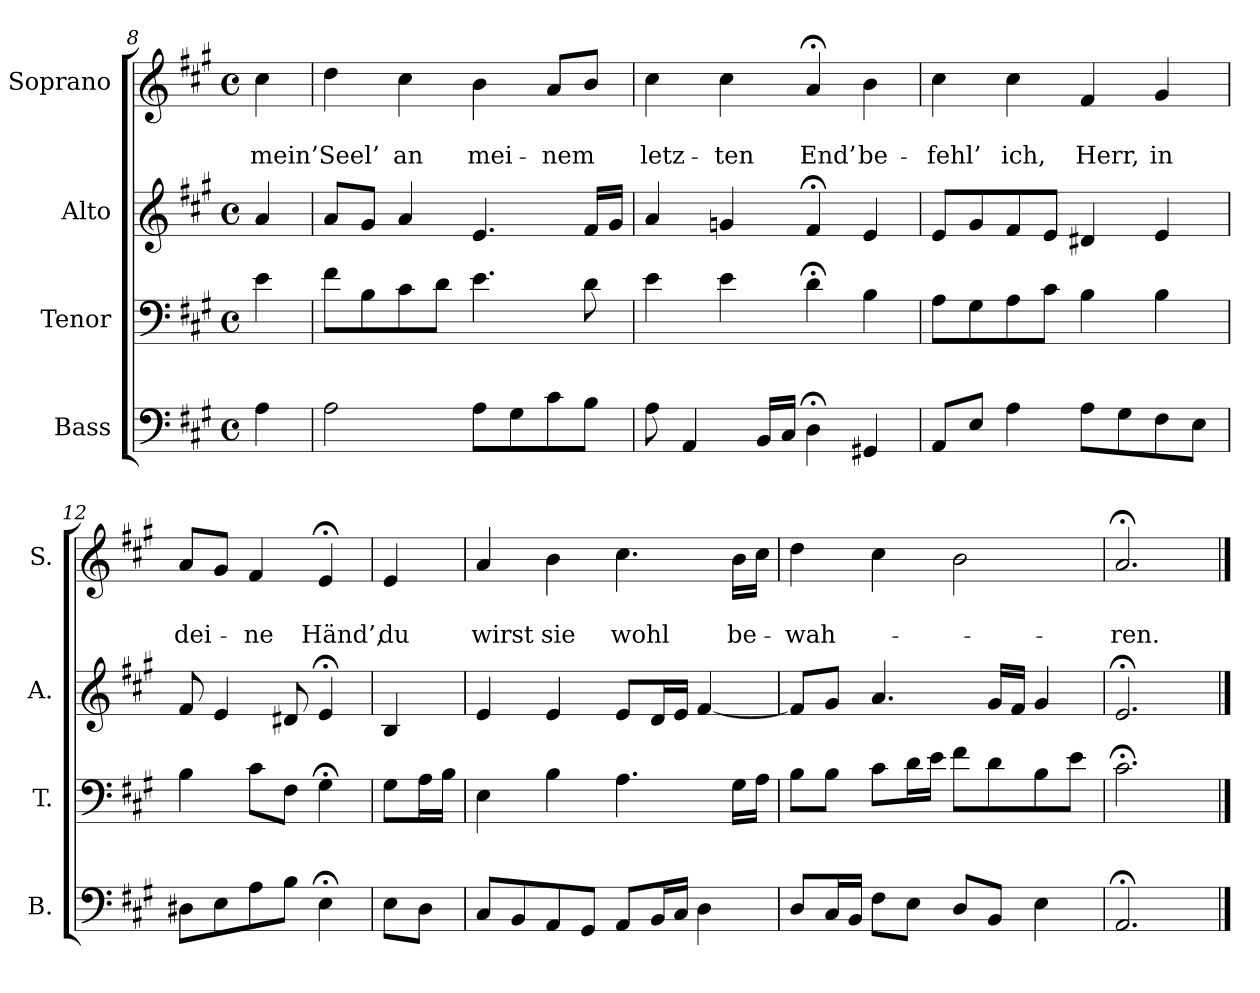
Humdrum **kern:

**kern	**kern	**kern	**kern	**text	**text
*part4	*part3	*part2	*part1	*part1	*part1
*staff4	*staff3	*staff2	*staff1	*staff1	*staff1
*I"Bass	*I"Tenor	*I"Alto	*I"Soprano	*	*
*I'B.	*I'T.	*I'A.	*I'S.	*	*
!!LO:PB:g=z
*clefF4	*clefF4	*clefG2	*clefG2	*	*
*k[f#c#g#]	*k[f#c#g#]	*k[f#c#g#]	*k[f#c#g#]	*	*
*A:	*A:	*A:	*A:	*	*
*M4/4	*M4/4	*M4/4	*M4/4	*	*
*met(c)	*met(c)	*met(c)	*met(c)	*	*
=8a	=8a	=8a	=8a	=8a	=8a
4A\	4e\	4a/	4cc#\	.	mein’
=9	=9	=9	=9	=9	=9
2A\	8f#\L	8a/L	4dd\	.	Seel’
.	8B\	8g#/J	.	.	.
.	8c#\	4a/	4cc#\	.	an
.	8d\J	.	.	.	.
8A\L	4.e\	4.e/	4b\	.	mei-
8G#\	.	.	.	.	.
8c#\	.	.	8a/L	.	-nem
8B\J	8d\	16f#/LL	8b/J	.	.
.	.	16g#/JJ	.	.	.
=10	=10	=10	=10	=10	=10
8A\	4e\	4a/	4cc#\	.	letz-
4AA/	.	.	.	.	.
.	4e\	4gn/	4cc#\	.	-ten
16BB/LL	.	.	.	.	.
16C#/JJ	.	.	.	.	.
4D;<\	4d;<\	4f#;</	4a;</	.	End’
4GG#X/	4B\	4e/	4b\	.	be-
=11	=11	=11	=11	=11	=11
8AA/L	8A\L	8e/L	4cc#\	.	-fehl’
8E/J	8G#\	8g#/	.	.	.
4A\	8A\	8f#/	4cc#\	.	ich,
.	8c#\J	8e/J	.	.	.
8A\L	4B\	4d#X/	4f#/	.	Herr,
8G#\	.	.	.	.	.
8F#\	4B\	4e/	4g#/	.	in
8E\J	.	.	.	.	.
=12	=12	=12	=12	=12	=12
8D#X\L	4B\	8f#/	8a/L	.	dei-
8E\	.	4e/	8g#/J	.	.
8A\	8c#\L	.	4f#/	.	-ne
8B\J	8F#\J	8d#X/	.	.	.
4E;<\	4G#;<\	4e;</	4e;</	.	Händ’,
!!LO:LB:g=z
=12a	=12a	=12a	=12a	=12a	=12a
8E\L	8G#\L	4B/	4e/	.	du
8D\J	16A\L	.	.	.	.
.	16B\JJ	.	.	.	.
=13	=13	=13	=13	=13	=13
8C#/L	4E\	4e/	4a/	.	wirst
8BB/	.	.	.	.	.
8AA/	4B\	4e/	4b\	.	sie
8GG#/J	.	.	.	.	.
8AA/L	4.A\	8e/L	4.cc#\	.	wohl
16BB/L	.	16d/L	.	.	.
16C#/JJ	.	16e/JJ	.	.	.
4D\	.	[4f#/	.	.	.
.	16G#\LL	.	16b\LL	.	be-
.	16A\JJ	.	16cc#\JJ	.	.
=14	=14	=14	=14	=14	=14
8D/L	8B\L	8f#/L]	4dd\	.	-wah-
16C#/L	8B\J	8g#/J	.	.	.
16BB/JJ	.	.	.	.	.
8F#\L	8c#\L	4.a/	4cc#\	.	.
8E\J	16d\L	.	.	.	.
.	16e\JJ	.	.	.	.
8D/L	8f#\L	.	2b\	.	.
8BB/J	8d\	16g#/LL	.	.	.
.	.	16f#/JJ	.	.	.
4E\	8B\	4g#/	.	.	.
.	8e\J	.	.	.	.
=15	=15	=15	=15	=15	=15
2.AA;</	2.c#;<\	2.e;</	2.a;</	.	-ren.
==	==	==	==	==	==
*-	*-	*-	*-	*-	*-
